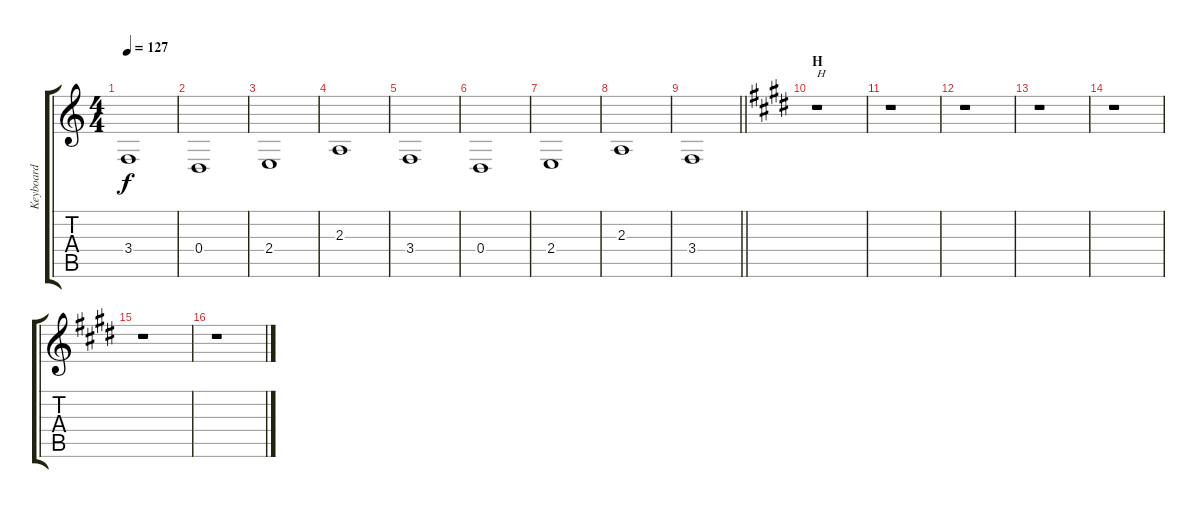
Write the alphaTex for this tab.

\track ("Keyboard" "Keyboard") {instrument acousticgrandpiano}
\staff {score tabs}
\tuning (E4 B3 G3 D3 A2 E2) {hide}
\ts (4 4)
\tempo 127
\clef g2
\ks c
3.4.1{dy f} |
0.4.1 |
2.4.1 |
2.3.1 |
3.4.1 |
0.4.1 |
2.4.1 |
2.3.1 |
\barLineRight lightlight
3.4.1 |
\section ("" "H")
\ks e
r.1{txt "H"} |
r.1 |
r.1 |
r.1 |
r.1 |
r.1 |
r.1
